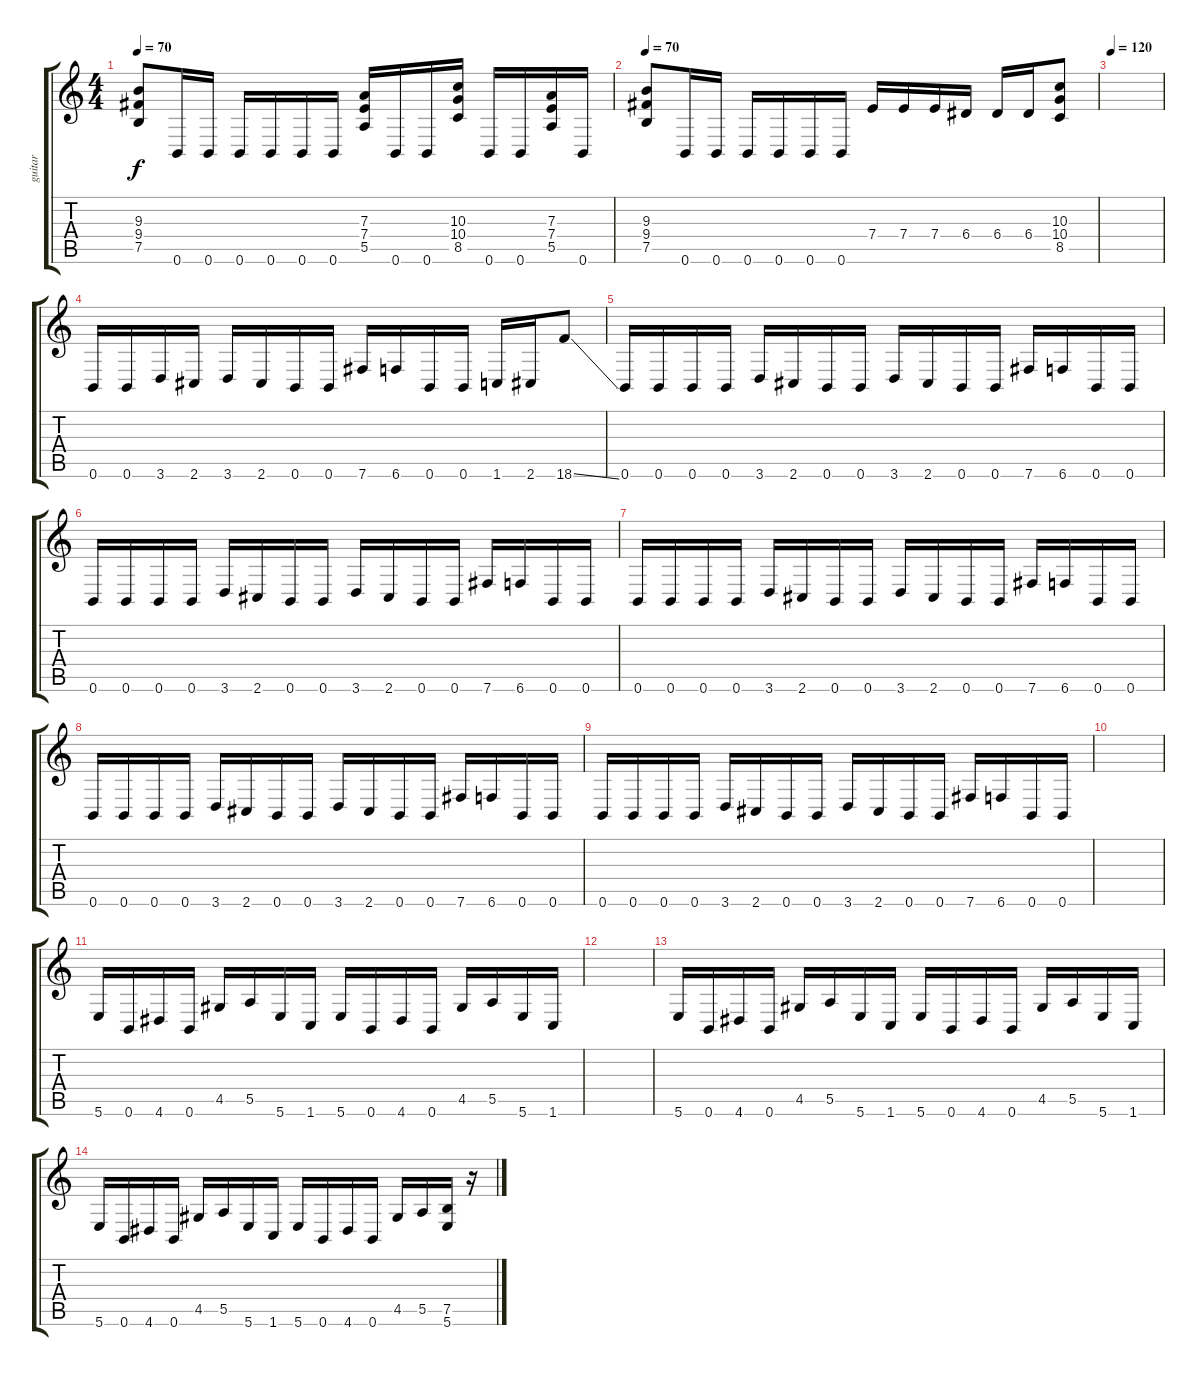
\track ("guitar" "guitar") {instrument distortionguitar}
\staff {score tabs}
\tuning (B3 Gb3 D3 A2 E2 B1) {hide}
\ts (4 4)
\tempo 70
\clef g2
\ks c
(9.3 9.4 7.5).8{dy f} 0.6.16 0.6.16 0.6.16 0.6.16 0.6.16 0.6.16 (7.3 7.4 5.5).16 0.6.16 0.6.16 (10.3 10.4 8.5).16 0.6.16 0.6.16 (7.3 7.4 5.5).16 0.6.16 |
\tempo 70
(9.3 9.4 7.5).8 0.6.16 0.6.16 0.6.16 0.6.16 0.6.16 0.6.16 7.4.16 7.4.16 7.4.16 6.4.16 6.4.16 6.4.16 (10.3 10.4 8.5).8 |
\tempo 120
|
0.6.16 0.6.16 3.6.16 2.6.16 3.6.16 2.6.16 0.6.16 0.6.16 7.6.16 6.6.16 0.6.16 0.6.16 1.6.16 2.6.16 18.6{ss}.8 |
0.6.16 0.6.16 0.6.16 0.6.16 3.6.16 2.6.16 0.6.16 0.6.16 3.6.16 2.6.16 0.6.16 0.6.16 7.6.16 6.6.16 0.6.16 0.6.16 |
0.6.16 0.6.16 0.6.16 0.6.16 3.6.16 2.6.16 0.6.16 0.6.16 3.6.16 2.6.16 0.6.16 0.6.16 7.6.16 6.6.16 0.6.16 0.6.16 |
0.6.16 0.6.16 0.6.16 0.6.16 3.6.16 2.6.16 0.6.16 0.6.16 3.6.16 2.6.16 0.6.16 0.6.16 7.6.16 6.6.16 0.6.16 0.6.16 |
0.6.16 0.6.16 0.6.16 0.6.16 3.6.16 2.6.16 0.6.16 0.6.16 3.6.16 2.6.16 0.6.16 0.6.16 7.6.16 6.6.16 0.6.16 0.6.16 |
0.6.16 0.6.16 0.6.16 0.6.16 3.6.16 2.6.16 0.6.16 0.6.16 3.6.16 2.6.16 0.6.16 0.6.16 7.6.16 6.6.16 0.6.16 0.6.16 |
|
5.6.16 0.6.16 4.6.16 0.6.16 4.5.16 5.5.16 5.6.16 1.6.16 5.6.16 0.6.16 4.6.16 0.6.16 4.5.16 5.5.16 5.6.16 1.6.16 |
|
5.6.16 0.6.16 4.6.16 0.6.16 4.5.16 5.5.16 5.6.16 1.6.16 5.6.16 0.6.16 4.6.16 0.6.16 4.5.16 5.5.16 5.6.16 1.6.16 |
5.6.16 0.6.16 4.6.16 0.6.16 4.5.16 5.5.16 5.6.16 1.6.16 5.6.16 0.6.16 4.6.16 0.6.16 4.5.16 5.5.16 (7.5 5.6).16 r.16
